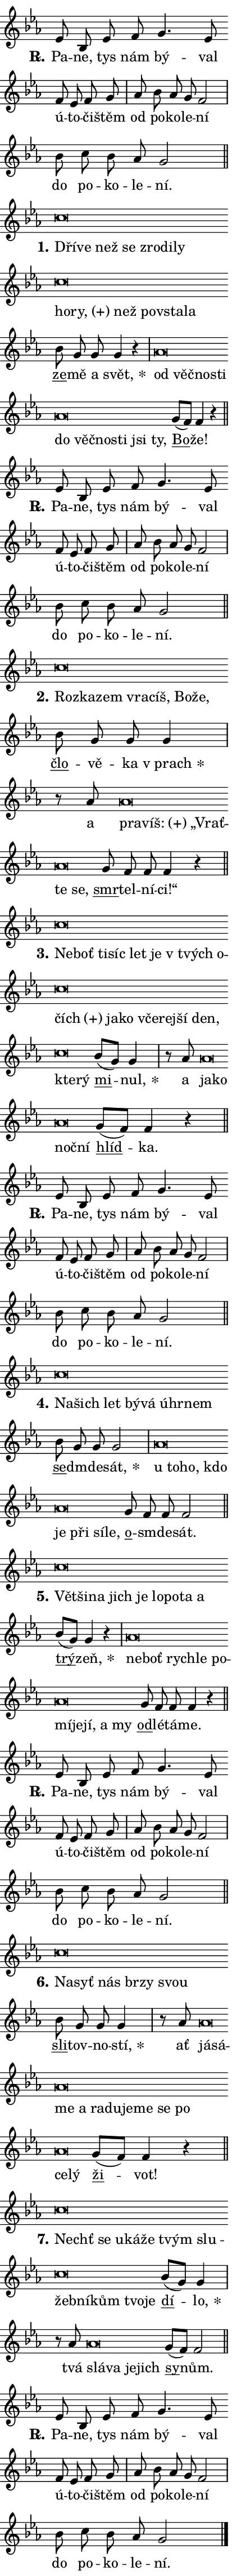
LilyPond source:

\version "2.24.0"
\header { tagline = "" }
\paper {
  indent = 0\cm
  top-margin = 0\cm
  right-margin = 0.13\cm % to fit lyric hyphens
  bottom-margin = 0\cm
  left-margin = 0\cm
  paper-width = 7\cm
  page-breaking = #ly:one-page-breaking
  system-system-spacing.basic-distance = #11
  score-system-spacing.basic-distance = #11
  ragged-last = ##f
}


%% Author: Thomas Morley
%% https://lists.gnu.org/archive/html/lilypond-user/2020-05/msg00002.html
#(define (line-position grob)
"Returns position of @var[grob} in current system:
   @code{'start}, if at first time-step
   @code{'end}, if at last time-step
   @code{'middle} otherwise
"
  (let* ((col (ly:item-get-column grob))
         (ln (ly:grob-object col 'left-neighbor))
         (rn (ly:grob-object col 'right-neighbor))
         (col-to-check-left (if (ly:grob? ln) ln col))
         (col-to-check-right (if (ly:grob? rn) rn col))
         (break-dir-left
           (and
             (ly:grob-property col-to-check-left 'non-musical #f)
             (ly:item-break-dir col-to-check-left)))
         (break-dir-right
           (and
             (ly:grob-property col-to-check-right 'non-musical #f)
             (ly:item-break-dir col-to-check-right))))
        (cond ((eqv? 1 break-dir-left) 'start)
              ((eqv? -1 break-dir-right) 'end)
              (else 'middle))))

#(define (tranparent-at-line-position vctor)
  (lambda (grob)
  "Relying on @code{line-position} select the relevant enry from @var{vctor}.
Used to determine transparency,"
    (case (line-position grob)
      ((end) (not (vector-ref vctor 0)))
      ((middle) (not (vector-ref vctor 1)))
      ((start) (not (vector-ref vctor 2))))))

noteHeadBreakVisibility =
#(define-music-function (break-visibility)(vector?)
"Makes @code{NoteHead}s transparent relying on @var{break-visibility}"
#{
  \override NoteHead.transparent =
    #(tranparent-at-line-position break-visibility)
#})

#(define delete-ledgers-for-transparent-note-heads
  (lambda (grob)
    "Reads whether a @code{NoteHead} is transparent.
If so this @code{NoteHead} is removed from @code{'note-heads} from
@var{grob}, which is supposed to be @code{LedgerLineSpanner}.
As a result ledgers are not printed for this @code{NoteHead}"
    (let* ((nhds-array (ly:grob-object grob 'note-heads))
           (nhds-list
             (if (ly:grob-array? nhds-array)
                 (ly:grob-array->list nhds-array)
                 '()))
           ;; Relies on the transparent-property being done before
           ;; Staff.LedgerLineSpanner.after-line-breaking is executed.
           ;; This is fragile ...
           (to-keep
             (remove
               (lambda (nhd)
                 (ly:grob-property nhd 'transparent #f))
               nhds-list)))
      ;; TODO find a better method to iterate over grob-arrays, similiar
      ;; to filter/remove etc for lists
      ;; For now rebuilt from scratch
      (set! (ly:grob-object grob 'note-heads)  '())
      (for-each
        (lambda (nhd)
          (ly:pointer-group-interface::add-grob grob 'note-heads nhd))
        to-keep))))

squashNotes = {
  \override NoteHead.X-extent = #'(-0.2 . 0.2)
  \override NoteHead.Y-extent = #'(-0.75 . 0)
  \override NoteHead.stencil =
    #(lambda (grob)
       (let ((pos (ly:grob-property grob 'staff-position)))
         (begin
           (if (< pos -7) (display "ERROR: Lower brevis then expected\n") (display "OK: Expected brevis position\n"))
           (if (<= pos -6) ly:text-interface::print ly:note-head::print))))
}
unSquashNotes = {
  \revert NoteHead.X-extent
  \revert NoteHead.Y-extent
  \revert NoteHead.stencil
}

hideNotes = \noteHeadBreakVisibility #begin-of-line-visible
unHideNotes = \noteHeadBreakVisibility #all-visible

% work-around for resetting accidentals
% https://lilypond.org/doc/v2.23/Documentation/notation/displaying-rhythms#unmetered-music
cadenzaMeasure = {
  \cadenzaOff
  \partial 1024 s1024
  \cadenzaOn
}

#(define-markup-command (accent layout props text) (markup?)
  "Underline accented syllable"
  (interpret-markup layout props
    #{\markup \override #'(offset . 4.3) \underline { #text }#}))

responsum = \markup \concat {
  "R" \hspace #-1.05 \path #0.1 #'((moveto 0 0.07) (lineto 0.9 0.8)) \hspace #0.05 "."
}

spaceSize = #0.6828661417322834 % exact space size for TeX Gyre Schola

\layout {
  \context {
    \Staff
    \remove "Time_signature_engraver"
    \override LedgerLineSpanner.after-line-breaking = #delete-ledgers-for-transparent-note-heads
  }
  \context {
    \Lyrics {
      \override LyricSpace.minimum-distance = \spaceSize
      \override LyricText.font-name = #"TeX Gyre Schola"
      \override LyricText.font-size = 1
      \override StanzaNumber.font-name = #"TeX Gyre Schola Bold"
      \override StanzaNumber.font-size = 1
    }
  }
  \context {
    \Score 
    \override NoteHead.text =
      #(lambda (grob) 
        (let ((pos (ly:grob-property grob 'staff-position)))
          #{\markup {
            \combine
              \halign #-0.55 \raise #(if (= pos -6) 0 0.5) \override #'(thickness . 2) \draw-line #'(3.2 . 0)
              \musicglyph "noteheads.sM1"
          }#}))
  }
}

% magnetic-lyrics.ily
%
%   written by
%     Jean Abou Samra <jean@abou-samra.fr>
%     Werner Lemberg <wl@gnu.org>
%
%   adapted by
%     Jiri Hon <jiri.hon@gmail.com>
%
% Version 2022-Apr-15

% https://www.mail-archive.com/lilypond-user@gnu.org/msg149350.html

#(define (Left_hyphen_pointer_engraver context)
   "Collect syllable-hyphen-syllable occurrences in lyrics and store
them in properties.  This engraver only looks to the left.  For
example, if the lyrics input is @code{foo -- bar}, it does the
following.

@itemize @bullet
@item
Set the @code{text} property of the @code{LyricHyphen} grob between
@q{foo} and @q{bar} to @code{foo}.

@item
Set the @code{left-hyphen} property of the @code{LyricText} grob with
text @q{foo} to the @code{LyricHyphen} grob between @q{foo} and
@q{bar}.
@end itemize

Use this auxiliary engraver in combination with the
@code{lyric-@/text::@/apply-@/magnetic-@/offset!} hook."
   (let ((hyphen #f)
         (text #f))
     (make-engraver
      (acknowledgers
       ((lyric-syllable-interface engraver grob source-engraver)
        (set! text grob)))
      (end-acknowledgers
       ((lyric-hyphen-interface engraver grob source-engraver)
        ;(when (not (grob::has-interface grob 'lyric-space-interface))
          (set! hyphen grob)));)
      ((stop-translation-timestep engraver)
       (when (and text hyphen)
         (ly:grob-set-object! text 'left-hyphen hyphen))
       (set! text #f)
       (set! hyphen #f)))))

#(define (lyric-text::apply-magnetic-offset! grob)
   "If the space between two syllables is less than the value in
property @code{LyricText@/.details@/.squash-threshold}, move the right
syllable to the left so that it gets concatenated with the left
syllable.

Use this function as a hook for
@code{LyricText@/.after-@/line-@/breaking} if the
@code{Left_@/hyphen_@/pointer_@/engraver} is active."
   (let ((hyphen (ly:grob-object grob 'left-hyphen #f)))
     (when hyphen
       (let ((left-text (ly:spanner-bound hyphen LEFT)))
         (when (grob::has-interface left-text 'lyric-syllable-interface)
           (let* ((common (ly:grob-common-refpoint grob left-text X))
                  (this-x-ext (ly:grob-extent grob common X))
                  (left-x-ext
                   (begin
                     ;; Trigger magnetism for left-text.
                     (ly:grob-property left-text 'after-line-breaking)
                     (ly:grob-extent left-text common X)))
                  ;; `delta` is the gap width between two syllables.
                  (delta (- (interval-start this-x-ext)
                            (interval-end left-x-ext)))
                  (details (ly:grob-property grob 'details))
                  (threshold (assoc-get 'squash-threshold details 0.2)))
             (when (< delta threshold)
               (let* (;; We have to manipulate the input text so that
                      ;; ligatures crossing syllable boundaries are not
                      ;; disabled.  For languages based on the Latin
                      ;; script this is essentially a beautification.
                      ;; However, for non-Western scripts it can be a
                      ;; necessity.
                      (lt (ly:grob-property left-text 'text))
                      (rt (ly:grob-property grob 'text))
                      (is-space (grob::has-interface hyphen 'lyric-space-interface))
                      (space (if is-space " " ""))
                      (extra-delta (if is-space spaceSize 0))
                      ;; Append new syllable.
                      (ltrt-space (if (and (string? lt) (string? rt))
                                (string-append lt space rt)
                                (make-concat-markup (list lt space rt))))
                      ;; Right-align `ltrt` to the right side.
                      (ltrt-space-markup (grob-interpret-markup
                               grob
                               (make-translate-markup
                                (cons (interval-length this-x-ext) 0)
                                (make-right-align-markup ltrt-space)))))
                 (begin
                   ;; Don't print `left-text`.
                   (ly:grob-set-property! left-text 'stencil #f)
                   ;; Set text and stencil (which holds all collected
                   ;; syllables so far) and shift it to the left.
                   (ly:grob-set-property! grob 'text ltrt-space)
                   (ly:grob-set-property! grob 'stencil ltrt-space-markup)
                   (ly:grob-translate-axis! grob (- (- delta extra-delta)) X))))))))))


#(define (lyric-hyphen::displace-bounds-first grob)
   ;; Make very sure this callback isn't triggered too early.
   (let ((left (ly:spanner-bound grob LEFT))
         (right (ly:spanner-bound grob RIGHT)))
     (ly:grob-property left 'after-line-breaking)
     (ly:grob-property right 'after-line-breaking)
     (ly:lyric-hyphen::print grob)))

squashThreshold = #0.4

\layout {
  \context {
    \Lyrics
    \consists #Left_hyphen_pointer_engraver
    \override LyricText.after-line-breaking =
      #lyric-text::apply-magnetic-offset!
    \override LyricHyphen.stencil = #lyric-hyphen::displace-bounds-first
    \override LyricText.details.squash-threshold = \squashThreshold
    \override LyricHyphen.minimum-distance = 0
    \override LyricHyphen.minimum-length = \squashThreshold
  }
}

squashText = \override LyricText.details.squash-threshold = 9999
unSquashText = \override LyricText.details.squash-threshold = \squashThreshold

leftText = \override LyricText.self-alignment-X = #LEFT
unLeftText = \revert LyricText.self-alignment-X

starOffset = #(lambda (grob) 
                (let ((x_offset (ly:self-alignment-interface::aligned-on-x-parent grob)))
                  (if (= x_offset 0) 0 (+ x_offset 1.2))))

star = #(define-music-function (syllable)(string?)
"Append star separator at the end of a syllable"
#{
  \once \override LyricText.X-offset = #starOffset
  \lyricmode { \markup {
    #syllable
    \override #'((font-name . "TeX Gyre Schola Bold")) \hspace #0.2 \lower #0.65 \larger "*"
  } }
#})

starAccent = #(define-music-function (syllable)(string?)
"Append star separator at the end of a syllable and make accent"
#{
  \once \override LyricText.X-offset = #starOffset
  \lyricmode { \markup {
    \accent #syllable
    \override #'((font-name . "TeX Gyre Schola Bold")) \hspace #0.2 \lower #0.65 \larger "*"
  } }
#})

breath = #(define-music-function (syllable)(string?)
"Append breathing indicator at the end of a syllable"
#{
  \lyricmode { \markup { #syllable "+" } }
#})

optionalBreath = #(define-music-function (syllable)(string?)
"Append optional breathing indicator at the end of a syllable"
#{
  \lyricmode { \markup { #syllable "(+)" } }
#})


\score {
    <<
        \new Voice = "melody" { \cadenzaOn \key es \major \relative { es'8 bes es f g4. es8 \bar "" f es f g \cadenzaMeasure \bar "|" as bes as g f2 \cadenzaMeasure \bar "|" bes8 c bes as g2 \cadenzaMeasure \bar "||" \break } }
        \new Lyrics \lyricsto "melody" { \lyricmode { \set stanza = \responsum
Pa -- ne, tys nám bý -- val ú -- to -- či -- štěm od po -- ko -- le -- ní do po -- ko -- le -- ní. } }
    >>
    \layout {}
}

\score {
    <<
        \new Voice = "melody" { \cadenzaOn \key es \major \relative { \squashNotes c''\breve*1/16 \hideNotes \breve*1/16 \bar "" \breve*1/16 \bar "" \breve*1/16 \bar "" \breve*1/16 \bar "" \breve*1/16 \bar "" \breve*1/16 \bar "" \breve*1/16 \bar "" \breve*1/16 \bar "" \breve*1/16 \bar "" \breve*1/16 \bar "" \breve*1/16 \breve*1/16 \bar "" \unHideNotes \unSquashNotes \bar "" bes8 g g g4 r \cadenzaMeasure \bar "|" \squashNotes as\breve*1/16 \hideNotes \breve*1/16 \bar "" \breve*1/16 \bar "" \breve*1/16 \bar "" \breve*1/16 \bar "" \breve*1/16 \bar "" \breve*1/16 \bar "" \breve*1/16 \bar "" \breve*1/16 \breve*1/16 \bar "" \unHideNotes \unSquashNotes \bar "" g8[( f)] f4 r \cadenzaMeasure \bar "||" \break } }
        \new Lyrics \lyricsto "melody" { \lyricmode { \set stanza = "1."
\leftText Dří -- \squashText ve než se zro -- di -- ly ho -- \optionalBreath ry, než po -- vsta -- la \unLeftText \unSquashText \markup \accent ze -- mě a \star svět, \leftText od \squashText věč -- no -- sti do věč -- no -- sti jsi ty, \unLeftText \unSquashText \markup \accent Bo -- že! } }
    >>
    \layout {}
}

\score {
    <<
        \new Voice = "melody" { \cadenzaOn \key es \major \relative { es'8 bes es f g4. es8 \bar "" f es f g \cadenzaMeasure \bar "|" as bes as g f2 \cadenzaMeasure \bar "|" bes8 c bes as g2 \cadenzaMeasure \bar "||" \break } }
        \new Lyrics \lyricsto "melody" { \lyricmode { \set stanza = \responsum
Pa -- ne, tys nám bý -- val ú -- to -- či -- štěm od po -- ko -- le -- ní do po -- ko -- le -- ní. } }
    >>
    \layout {}
}

\score {
    <<
        \new Voice = "melody" { \cadenzaOn \key es \major \relative { \squashNotes c''\breve*1/16 \hideNotes \breve*1/16 \bar "" \breve*1/16 \bar "" \breve*1/16 \bar "" \breve*1/16 \bar "" \breve*1/16 \breve*1/16 \bar "" \unHideNotes \unSquashNotes \bar "" bes8 g g g4 \cadenzaMeasure \bar "|" r8 as8 \squashNotes as\breve*1/16 \hideNotes \breve*1/16 \bar "" \breve*1/16 \bar "" \breve*1/16 \breve*1/16 \bar "" \unHideNotes \unSquashNotes \bar "" g8 f f f4 r \cadenzaMeasure \bar "||" \break } }
        \new Lyrics \lyricsto "melody" { \lyricmode { \set stanza = "2."
\leftText Roz -- \squashText ka -- zem vra -- cíš, Bo -- že, \unLeftText \unSquashText \markup \accent člo -- vě -- ka \star "v prach" a \leftText pra -- \squashText \optionalBreath víš: „Vrať -- te se, \unLeftText \unSquashText \markup \accent smr -- tel -- ní -- ci!“ } }
    >>
    \layout {}
}

\score {
    <<
        \new Voice = "melody" { \cadenzaOn \key es \major \relative { \squashNotes c''\breve*1/16 \hideNotes \breve*1/16 \bar "" \breve*1/16 \bar "" \breve*1/16 \bar "" \breve*1/16 \bar "" \breve*1/16 \bar "" \breve*1/16 \bar "" \breve*1/16 \bar "" \breve*1/16 \bar "" \breve*1/16 \bar "" \breve*1/16 \bar "" \breve*1/16 \bar "" \breve*1/16 \bar "" \breve*1/16 \bar "" \breve*1/16 \bar "" \breve*1/16 \breve*1/16 \bar "" \unHideNotes \unSquashNotes \bar "" bes8[( g)] g4 \cadenzaMeasure \bar "|" r8 as8 \squashNotes as\breve*1/16 \hideNotes \breve*1/16 \bar "" \breve*1/16 \breve*1/16 \bar "" \unHideNotes \unSquashNotes \bar "" g8[( f)] f4 r \cadenzaMeasure \bar "||" \break } }
        \new Lyrics \lyricsto "melody" { \lyricmode { \set stanza = "3."
\leftText Ne -- \squashText boť ti -- síc let je "v tvých" o -- \optionalBreath čích ja -- ko vče -- rej -- ší den, kte -- rý \unLeftText \unSquashText \markup \accent mi -- \star nul, a \leftText ja -- \squashText ko noč -- ní \unLeftText \unSquashText \markup \accent hlíd -- ka. } }
    >>
    \layout {}
}

\score {
    <<
        \new Voice = "melody" { \cadenzaOn \key es \major \relative { es'8 bes es f g4. es8 \bar "" f es f g \cadenzaMeasure \bar "|" as bes as g f2 \cadenzaMeasure \bar "|" bes8 c bes as g2 \cadenzaMeasure \bar "||" \break } }
        \new Lyrics \lyricsto "melody" { \lyricmode { \set stanza = \responsum
Pa -- ne, tys nám bý -- val ú -- to -- či -- štěm od po -- ko -- le -- ní do po -- ko -- le -- ní. } }
    >>
    \layout {}
}

\score {
    <<
        \new Voice = "melody" { \cadenzaOn \key es \major \relative { \squashNotes c''\breve*1/16 \hideNotes \breve*1/16 \bar "" \breve*1/16 \bar "" \breve*1/16 \bar "" \breve*1/16 \bar "" \breve*1/16 \breve*1/16 \bar "" \unHideNotes \unSquashNotes \bar "" bes8 g g g2 \cadenzaMeasure \bar "|" \squashNotes as\breve*1/16 \hideNotes \breve*1/16 \bar "" \breve*1/16 \bar "" \breve*1/16 \bar "" \breve*1/16 \bar "" \breve*1/16 \bar "" \breve*1/16 \breve*1/16 \bar "" \unHideNotes \unSquashNotes \bar "" g8 f f f2 \cadenzaMeasure \bar "||" \break } }
        \new Lyrics \lyricsto "melody" { \lyricmode { \set stanza = "4."
\leftText Na -- \squashText šich let bý -- vá úhr -- nem \unLeftText \unSquashText \markup \accent se -- dm -- de -- \star sát, \leftText u \squashText to -- ho, kdo je při sí -- le, \unLeftText \unSquashText \markup \accent o -- sm -- de -- sát. } }
    >>
    \layout {}
}

\score {
    <<
        \new Voice = "melody" { \cadenzaOn \key es \major \relative { \squashNotes c''\breve*1/16 \hideNotes \breve*1/16 \bar "" \breve*1/16 \bar "" \breve*1/16 \bar "" \breve*1/16 \bar "" \breve*1/16 \bar "" \breve*1/16 \bar "" \breve*1/16 \breve*1/16 \bar "" \unHideNotes \unSquashNotes \bar "" bes8[( g)] g4 r \cadenzaMeasure \bar "|" \squashNotes as\breve*1/16 \hideNotes \breve*1/16 \bar "" \breve*1/16 \bar "" \breve*1/16 \bar "" \breve*1/16 \bar "" \breve*1/16 \bar "" \breve*1/16 \bar "" \breve*1/16 \bar "" \breve*1/16 \breve*1/16 \bar "" \unHideNotes \unSquashNotes \bar "" g8 f f f4 r \cadenzaMeasure \bar "||" \break } }
        \new Lyrics \lyricsto "melody" { \lyricmode { \set stanza = "5."
\leftText Vět -- \squashText ši -- na jich je lo -- po -- ta a \unLeftText \unSquashText \markup \accent trý -- \star zeň, \leftText ne -- \squashText boť rych -- le po -- mí -- je -- jí, a my \unLeftText \unSquashText \markup \accent od -- lé -- tá -- me. } }
    >>
    \layout {}
}

\score {
    <<
        \new Voice = "melody" { \cadenzaOn \key es \major \relative { es'8 bes es f g4. es8 \bar "" f es f g \cadenzaMeasure \bar "|" as bes as g f2 \cadenzaMeasure \bar "|" bes8 c bes as g2 \cadenzaMeasure \bar "||" \break } }
        \new Lyrics \lyricsto "melody" { \lyricmode { \set stanza = \responsum
Pa -- ne, tys nám bý -- val ú -- to -- či -- štěm od po -- ko -- le -- ní do po -- ko -- le -- ní. } }
    >>
    \layout {}
}

\score {
    <<
        \new Voice = "melody" { \cadenzaOn \key es \major \relative { \squashNotes c''\breve*1/16 \hideNotes \breve*1/16 \bar "" \breve*1/16 \bar "" \breve*1/16 \bar "" \breve*1/16 \breve*1/16 \bar "" \unHideNotes \unSquashNotes \bar "" bes8 g g g4 \cadenzaMeasure \bar "|" r8 as8 \squashNotes as\breve*1/16 \hideNotes \breve*1/16 \bar "" \breve*1/16 \bar "" \breve*1/16 \bar "" \breve*1/16 \bar "" \breve*1/16 \bar "" \breve*1/16 \bar "" \breve*1/16 \bar "" \breve*1/16 \bar "" \breve*1/16 \bar "" \breve*1/16 \breve*1/16 \bar "" \unHideNotes \unSquashNotes \bar "" g8[( f)] f4 r \cadenzaMeasure \bar "||" \break } }
        \new Lyrics \lyricsto "melody" { \lyricmode { \set stanza = "6."
\leftText Na -- \squashText syť nás br -- zy svou \unLeftText \unSquashText \markup \accent sli -- tov -- no -- \star stí, ať \leftText já -- \squashText sá -- me a ra -- du -- je -- me se po ce -- lý \unLeftText \unSquashText \markup \accent ži -- vot! } }
    >>
    \layout {}
}

\score {
    <<
        \new Voice = "melody" { \cadenzaOn \key es \major \relative { \squashNotes c''\breve*1/16 \hideNotes \breve*1/16 \bar "" \breve*1/16 \bar "" \breve*1/16 \bar "" \breve*1/16 \bar "" \breve*1/16 \bar "" \breve*1/16 \bar "" \breve*1/16 \bar "" \breve*1/16 \bar "" \breve*1/16 \bar "" \breve*1/16 \breve*1/16 \bar "" \unHideNotes \unSquashNotes \bar "" bes8[( g)] g4 \cadenzaMeasure \bar "|" r8 as8 \squashNotes as\breve*1/16 \hideNotes \breve*1/16 \bar "" \breve*1/16 \breve*1/16 \bar "" \unHideNotes \unSquashNotes \bar "" g8[( f)] f2 \cadenzaMeasure \bar "||" \break } }
        \new Lyrics \lyricsto "melody" { \lyricmode { \set stanza = "7."
\leftText Nechť \squashText se u -- ká -- že tvým slu -- žeb -- ní -- kům tvo -- je \unLeftText \unSquashText \markup \accent dí -- \star lo, tvá \leftText slá -- \squashText va je -- jich \unLeftText \unSquashText \markup \accent sy -- nům. } }
    >>
    \layout {}
}

\score {
    <<
        \new Voice = "melody" { \cadenzaOn \key es \major \relative { es'8 bes es f g4. es8 \bar "" f es f g \cadenzaMeasure \bar "|" as bes as g f2 \cadenzaMeasure \bar "|" bes8 c bes as g2 \cadenzaMeasure \bar "||" \break } \bar "|." }
        \new Lyrics \lyricsto "melody" { \lyricmode { \set stanza = \responsum
Pa -- ne, tys nám bý -- val ú -- to -- či -- štěm od po -- ko -- le -- ní do po -- ko -- le -- ní. } }
    >>
    \layout {}
}
